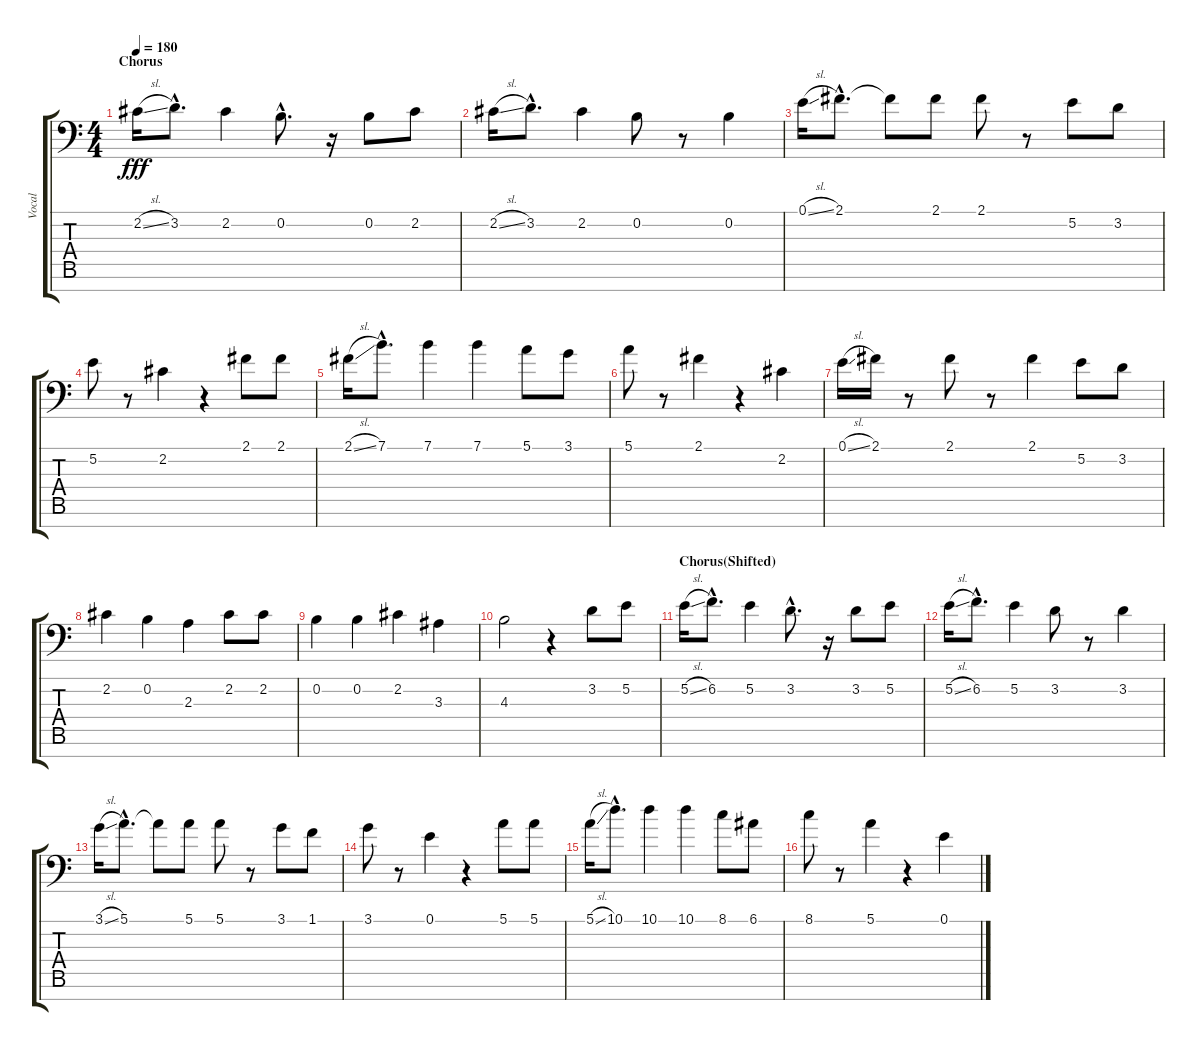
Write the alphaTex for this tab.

\track ("Vocal" "Vocal") {instrument flute}
\staff {score tabs}
\tuning (E4 B3 G3 D3 A2 E2 C-1) {hide}
\ts (4 4)
\section ("" "Chorus")
\tempo 180
\clef f4
\ks c
2.2{sl}.16{dy fff} 3.2{hac}.8{d} 2.2.4 0.2{hac}.8{d} r.16 0.2.8 2.2.8 |
2.2{sl}.16 3.2{hac}.8{d} 2.2.4 0.2.8 r.8 0.2.4 |
0.1{sl}.16 2.1{hac}.8{d} 2.1{t}.8 2.1.8 2.1.8 r.8 5.2.8 3.2.8 |
5.2.8 r.8 2.2.4 r.4 2.1.8 2.1.8 |
2.1{sl}.16 7.1{hac}.8{d} 7.1.4 7.1.4 5.1.8 3.1.8 |
5.1.8 r.8 2.1.4 r.4 2.2.4 |
0.1{sl}.16 2.1.16 r.8 2.1.8 r.8 2.1.4 5.2.8 3.2.8 |
2.2.4 0.2.4 2.3.4 2.2.8 2.2.8 |
0.2.4 0.2.4 2.2.4 3.3.4 |
4.3.2 r.4 3.2.8 5.2.8 |
\section ("" "Chorus(Shifted)")
5.2{sl}.16 6.2{hac}.8{d} 5.2.4 3.2{hac}.8{d} r.16 3.2.8 5.2.8 |
5.2{sl}.16 6.2{hac}.8{d} 5.2.4 3.2.8 r.8 3.2.4 |
3.1{sl}.16 5.1{hac}.8{d} 5.1{t}.8 5.1.8 5.1.8 r.8 3.1.8 1.1.8 |
3.1.8 r.8 0.1.4 r.4 5.1.8 5.1.8 |
5.1{sl}.16 10.1{hac}.8{d} 10.1.4 10.1.4 8.1.8 6.1.8 |
8.1.8 r.8 5.1.4 r.4 0.1.4
